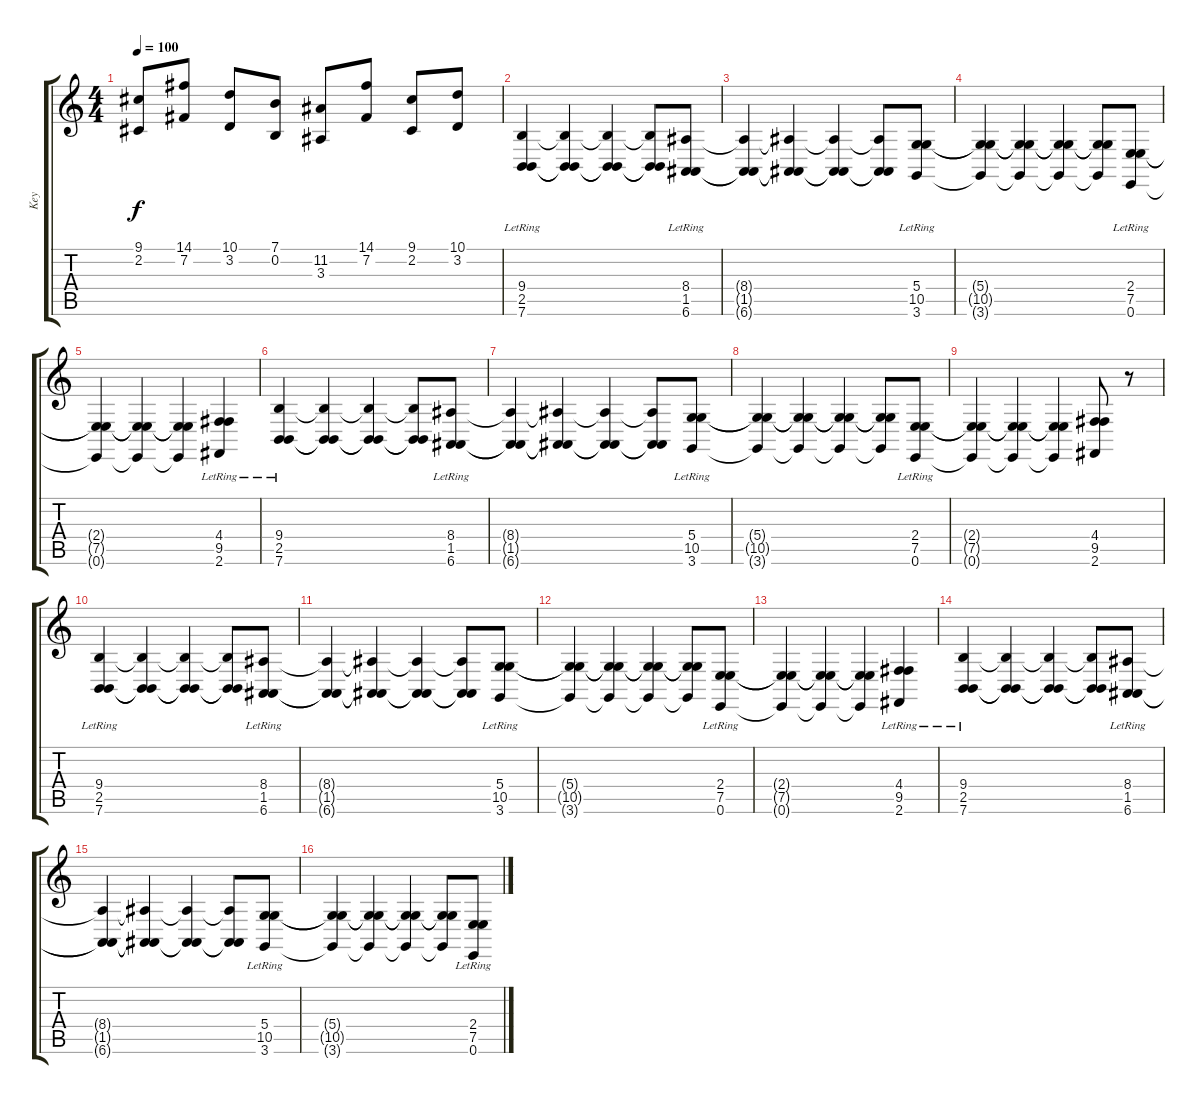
\track ("Key" "Key") {instrument synthstrings1}
\staff {score tabs}
\tuning (E4 B3 G3 D3 A2 E2) {hide}
\ts (4 4)
\tempo 100
\clef g2
\ks c
(9.1 2.2).8{dy f} (14.1 7.2).8 (10.1 3.2).8 (7.1 0.2).8 (11.2 3.3).8 (14.1 7.2).8 (9.1 2.2).8 (10.1 3.2).8 |
(9.4{lr} 2.5{lr} 7.6{lr}).4{volume 16 instrument stringensemble1} (9.4{t} 2.5{t} 7.6{t}).4 (9.4{t} 2.5{t} 7.6{t}).4 (9.4{t} 2.5{t} 7.6{t}).8 (8.4{lr} 1.5{lr} 6.6{lr}).8 |
(8.4{t} 1.5{t} 6.6{t}).4 (8.4{t} 1.5{t} 6.6{t}).4 (8.4{t} 1.5{t} 6.6{t}).4 (8.4{t} 1.5{t} 6.6{t}).8 (5.4{lr} 10.5{lr} 3.6{lr}).8 |
(5.4{t} 10.5{t} 3.6{t}).4 (5.4{t} 10.5{t} 3.6{t}).4 (5.4{t} 10.5{t} 3.6{t}).4 (5.4{t} 10.5{t} 3.6{t}).8 (2.4{lr} 7.5 0.6).8 |
(2.4{t} 7.5{t} 0.6{t}).4 (2.4{t} 7.5{t} 0.6{t}).4 (2.4{t} 7.5{t} 0.6{t}).4 (4.4{lr} 9.5{lr} 2.6{lr}).4 |
(9.4{lr} 2.5{lr} 7.6{lr}).4 (9.4{t} 2.5{t} 7.6{t}).4 (9.4{t} 2.5{t} 7.6{t}).4 (9.4{t} 2.5{t} 7.6{t}).8 (8.4{lr} 1.5{lr} 6.6{lr}).8 |
(8.4{t} 1.5{t} 6.6{t}).4 (8.4{t} 1.5{t} 6.6{t}).4 (8.4{t} 1.5{t} 6.6{t}).4 (8.4{t} 1.5{t} 6.6{t}).8 (5.4{lr} 10.5{lr} 3.6{lr}).8 |
(5.4{t} 10.5{t} 3.6{t}).4 (5.4{t} 10.5{t} 3.6{t}).4 (5.4{t} 10.5{t} 3.6{t}).4 (5.4{t} 10.5{t} 3.6{t}).8 (2.4{lr} 7.5 0.6).8 |
(2.4{t} 7.5{t} 0.6{t}).4 (2.4{t} 7.5{t} 0.6{t}).4 (2.4{t} 7.5{t} 0.6{t}).4 (4.4 9.5 2.6).8 r.8 |
(9.4{lr} 2.5{lr} 7.6{lr}).4 (9.4{t} 2.5{t} 7.6{t}).4 (9.4{t} 2.5{t} 7.6{t}).4 (9.4{t} 2.5{t} 7.6{t}).8 (8.4{lr} 1.5{lr} 6.6{lr}).8 |
(8.4{t} 1.5{t} 6.6{t}).4 (8.4{t} 1.5{t} 6.6{t}).4 (8.4{t} 1.5{t} 6.6{t}).4 (8.4{t} 1.5{t} 6.6{t}).8 (5.4{lr} 10.5{lr} 3.6{lr}).8 |
(5.4{t} 10.5{t} 3.6{t}).4 (5.4{t} 10.5{t} 3.6{t}).4 (5.4{t} 10.5{t} 3.6{t}).4 (5.4{t} 10.5{t} 3.6{t}).8 (2.4{lr} 7.5 0.6).8 |
(2.4{t} 7.5{t} 0.6{t}).4 (2.4{t} 7.5{t} 0.6{t}).4 (2.4{t} 7.5{t} 0.6{t}).4 (4.4{lr} 9.5{lr} 2.6{lr}).4 |
(9.4{lr} 2.5{lr} 7.6{lr}).4 (9.4{t} 2.5{t} 7.6{t}).4 (9.4{t} 2.5{t} 7.6{t}).4 (9.4{t} 2.5{t} 7.6{t}).8 (8.4{lr} 1.5{lr} 6.6{lr}).8 |
(8.4{t} 1.5{t} 6.6{t}).4 (8.4{t} 1.5{t} 6.6{t}).4 (8.4{t} 1.5{t} 6.6{t}).4 (8.4{t} 1.5{t} 6.6{t}).8 (5.4{lr} 10.5{lr} 3.6{lr}).8 |
(5.4{t} 10.5{t} 3.6{t}).4 (5.4{t} 10.5{t} 3.6{t}).4 (5.4{t} 10.5{t} 3.6{t}).4 (5.4{t} 10.5{t} 3.6{t}).8 (2.4{lr} 7.5 0.6).8
